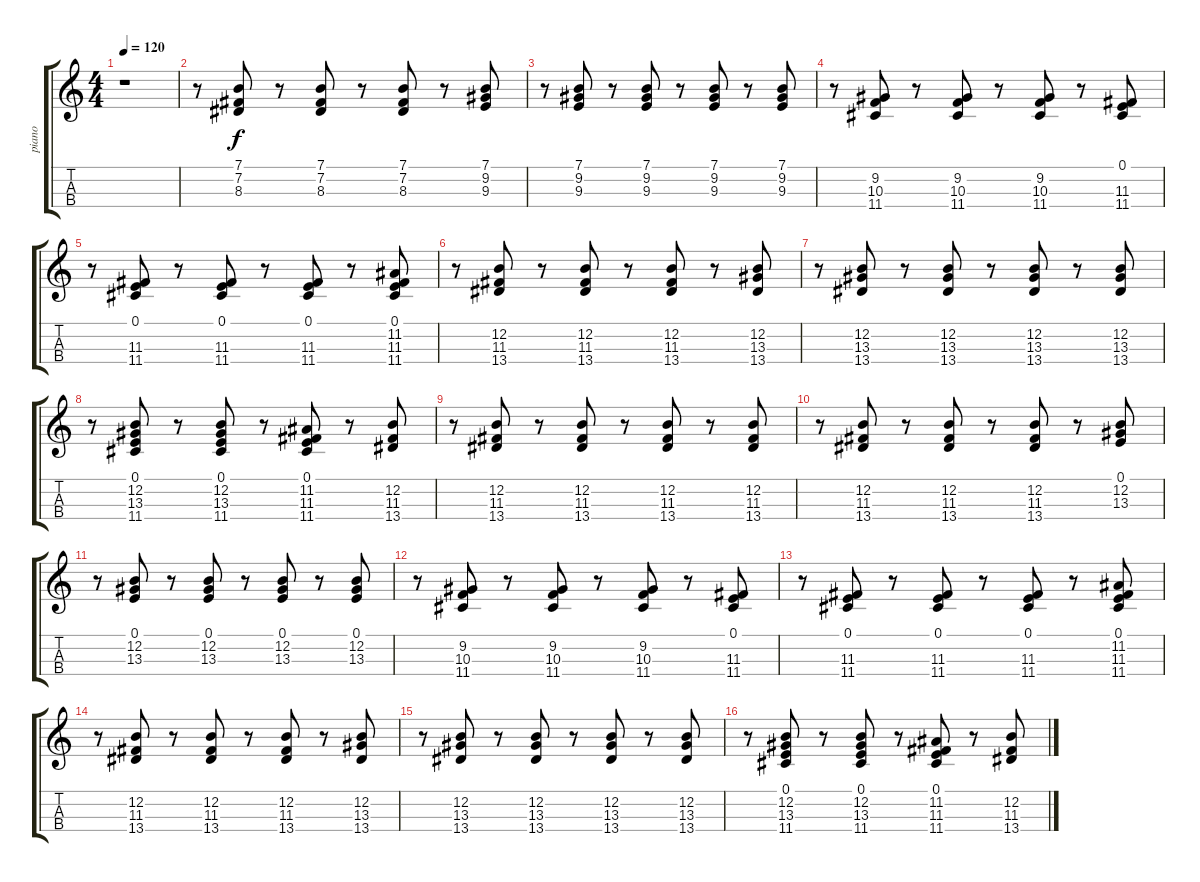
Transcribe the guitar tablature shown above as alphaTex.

\track ("piano" "piano") {instrument acousticgrandpiano}
\staff {score tabs}
\tuning (E4 B3 G3 D3) {hide}
\ts (4 4)
\tempo 120
\clef g2
\ks c
r.1{dy f} |
r.8 (7.1 7.2 8.3).8 r.8 (7.1 7.2 8.3).8 r.8 (7.1 7.2 8.3).8 r.8 (7.1 9.2 9.3).8 |
r.8 (7.1 9.2 9.3).8 r.8 (7.1 9.2 9.3).8 r.8 (7.1 9.2 9.3).8 r.8 (7.1 9.2 9.3).8 |
r.8 (9.2 10.3 11.4).8 r.8 (9.2 10.3 11.4).8 r.8 (9.2 10.3 11.4).8 r.8 (0.1 11.3 11.4).8 |
r.8 (0.1 11.3 11.4).8 r.8 (0.1 11.3 11.4).8 r.8 (0.1 11.3 11.4).8 r.8 (0.1 11.2 11.3 11.4).8 |
r.8 (12.2 11.3 13.4).8 r.8 (12.2 11.3 13.4).8 r.8 (12.2 11.3 13.4).8 r.8 (12.2 13.3 13.4).8 |
r.8 (12.2 13.3 13.4).8 r.8 (12.2 13.3 13.4).8 r.8 (12.2 13.3 13.4).8 r.8 (12.2 13.3 13.4).8 |
r.8 (0.1 12.2 13.3 11.4).8 r.8 (0.1 12.2 13.3 11.4).8 r.8 (0.1 11.2 11.3 11.4).8 r.8 (12.2 11.3 13.4).8 |
r.8 (12.2 11.3 13.4).8 r.8 (12.2 11.3 13.4).8 r.8 (12.2 11.3 13.4).8 r.8 (12.2 11.3 13.4).8 |
r.8 (12.2 11.3 13.4).8 r.8 (12.2 11.3 13.4).8 r.8 (12.2 11.3 13.4).8 r.8 (0.1 12.2 13.3).8 |
r.8 (0.1 12.2 13.3).8 r.8 (0.1 12.2 13.3).8 r.8 (0.1 12.2 13.3).8 r.8 (0.1 12.2 13.3).8 |
r.8 (9.2 10.3 11.4).8 r.8 (9.2 10.3 11.4).8 r.8 (9.2 10.3 11.4).8 r.8 (0.1 11.3 11.4).8 |
r.8 (0.1 11.3 11.4).8 r.8 (0.1 11.3 11.4).8 r.8 (0.1 11.3 11.4).8 r.8 (0.1 11.2 11.3 11.4).8 |
r.8 (12.2 11.3 13.4).8 r.8 (12.2 11.3 13.4).8 r.8 (12.2 11.3 13.4).8 r.8 (12.2 13.3 13.4).8 |
r.8 (12.2 13.3 13.4).8 r.8 (12.2 13.3 13.4).8 r.8 (12.2 13.3 13.4).8 r.8 (12.2 13.3 13.4).8 |
r.8 (0.1 12.2 13.3 11.4).8 r.8 (0.1 12.2 13.3 11.4).8 r.8 (0.1 11.2 11.3 11.4).8 r.8 (12.2 11.3 13.4).8
